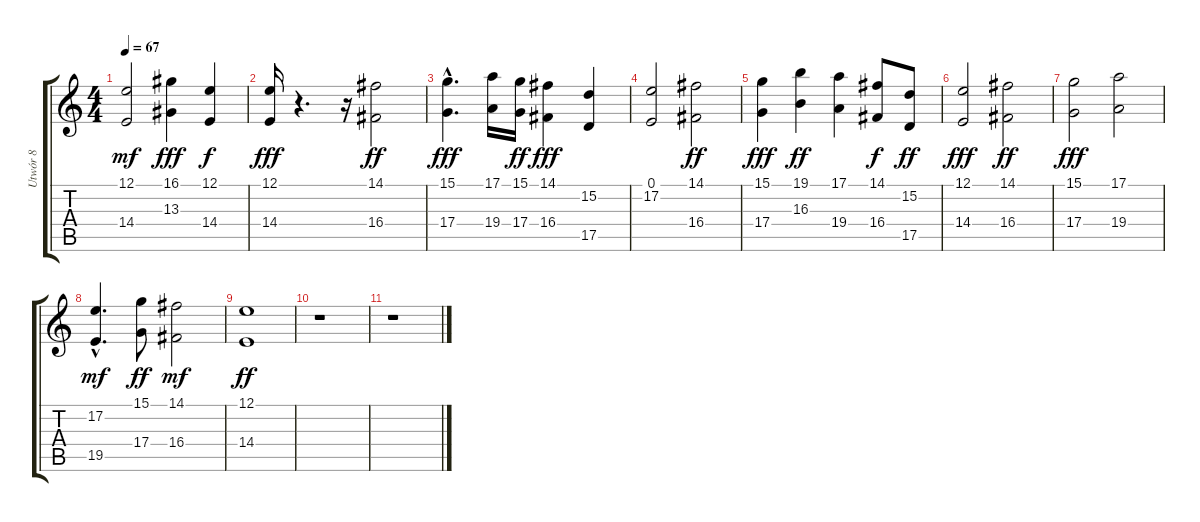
\track ("Utwór 8" "Utwór 8") {instrument synthstrings1}
\staff {score tabs}
\tuning (E4 B3 G3 D3 A2 E2) {hide}
\ts (4 4)
\tempo 67
\clef g2
\ks c
(12.1 14.4).2{dy mf} (16.1 13.3).4{dy fff} (12.1 14.4).4{dy f} |
(12.1 14.4).16{dy fff} r.4{d} r.16 (14.1 16.4).2{dy ff} |
(15.1{hac} 17.4{hac}).4{d dy fff} (17.1 19.4).16 (15.1 17.4).16{dy ff} (14.1 16.4).4{dy fff} (15.2 17.5).4 |
(0.1 17.2).2 (14.1 16.4).2{dy ff} |
(15.1 17.4).4{dy fff} (19.1 16.3).4{dy ff} (17.1 19.4).4 (14.1 16.4).8{dy f} (15.2 17.5).8{dy ff} |
(12.1 14.4).2{dy fff} (14.1 16.4).2{dy ff} |
(15.1 17.4).2{dy fff} (17.1 19.4).2 |
(17.2{hac} 19.5{hac}).4{d dy mf} (15.1 17.4).8{dy ff} (14.1 16.4).2{dy mf} |
(12.1 14.4).1{dy ff} |
r.1 |
r.1
